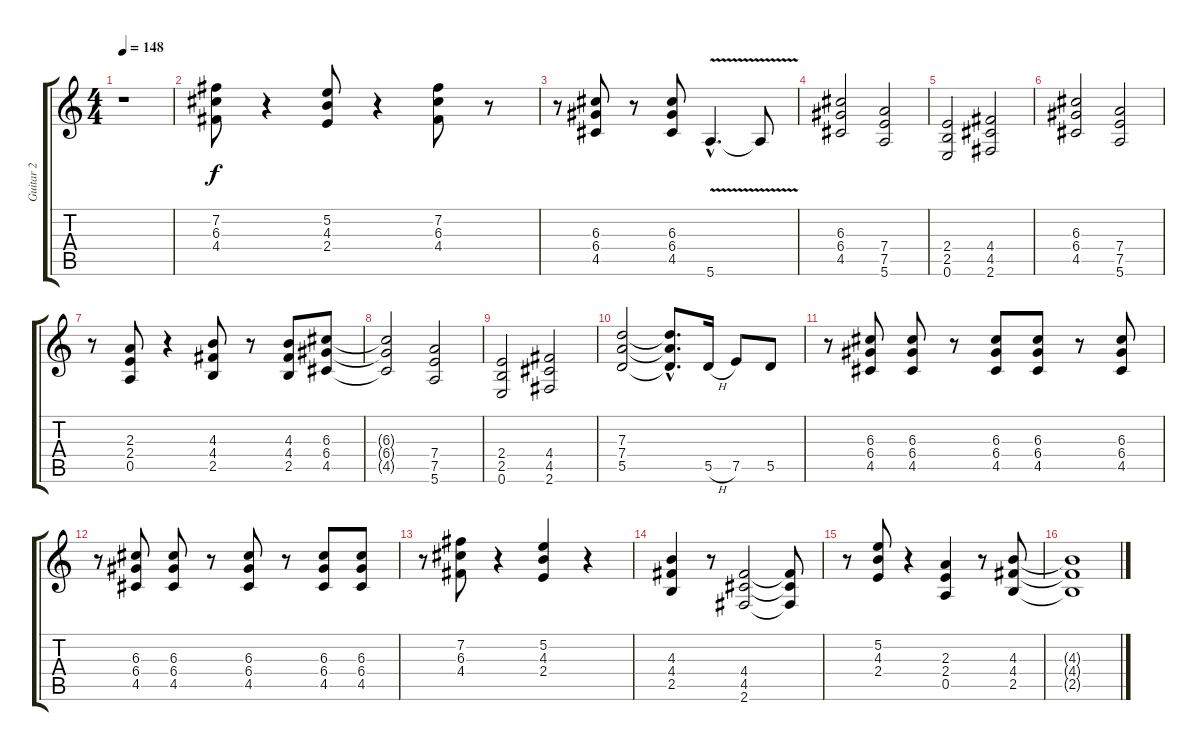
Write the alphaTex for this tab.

\track ("Guitar 2" "Guitar 2") {instrument distortionguitar}
\staff {score tabs}
\tuning (E4 B3 G3 D3 A2 E2) {hide}
\ts (4 4)
\tempo 148
\clef g2
\ks c
r.1{dy f} |
(7.2 6.3 4.4).8 r.4 (5.2 4.3 2.4).8 r.4 (7.2 6.3 4.4).8 r.8 |
r.8 (6.3 6.4 4.5).8 r.8 (6.3 6.4 4.5).8 5.6{v hac}.4{d} 5.6{t}.8 |
(6.3 6.4 4.5).2 (7.4 7.5 5.6).2 |
(2.4 2.5 0.6).2 (4.4 4.5 2.6).2 |
(6.3 6.4 4.5).2 (7.4 7.5 5.6).2 |
r.8 (2.3 2.4 0.5).8 r.4 (4.3 4.4 2.5).8 r.8 (4.3 4.4 2.5).8 (6.3 6.4 4.5).8 |
(6.3{t} 6.4{t} 4.5{t}).2 (7.4 7.5 5.6).2 |
(2.4 2.5 0.6).2 (4.4 4.5 2.6).2 |
(7.3 7.4 5.5).2 (7.3{hac t} 7.4{hac t} 5.5{hac t}).8{d} 5.5{h}.16 7.5.8 5.5.8 |
r.8 (6.3 6.4 4.5).8 (6.3 6.4 4.5).8 r.8 (6.3 6.4 4.5).8 (6.3 6.4 4.5).8 r.8 (6.3 6.4 4.5).8 |
r.8 (6.3 6.4 4.5).8 (6.3 6.4 4.5).8 r.8 (6.3 6.4 4.5).8 r.8 (6.3 6.4 4.5).8 (6.3 6.4 4.5).8 |
r.8 (7.2 6.3 4.4).8 r.4 (5.2 4.3 2.4).4 r.4 |
(4.3 4.4 2.5).4 r.8 (4.4 4.5 2.6).2 (4.4{t} 4.5{t} 2.6{t}).8 |
r.8 (5.2 4.3 2.4).8 r.4 (2.3 2.4 0.5).4 r.8 (4.3 4.4 2.5).8 |
(4.3{t} 4.4{t} 2.5{t}).1
